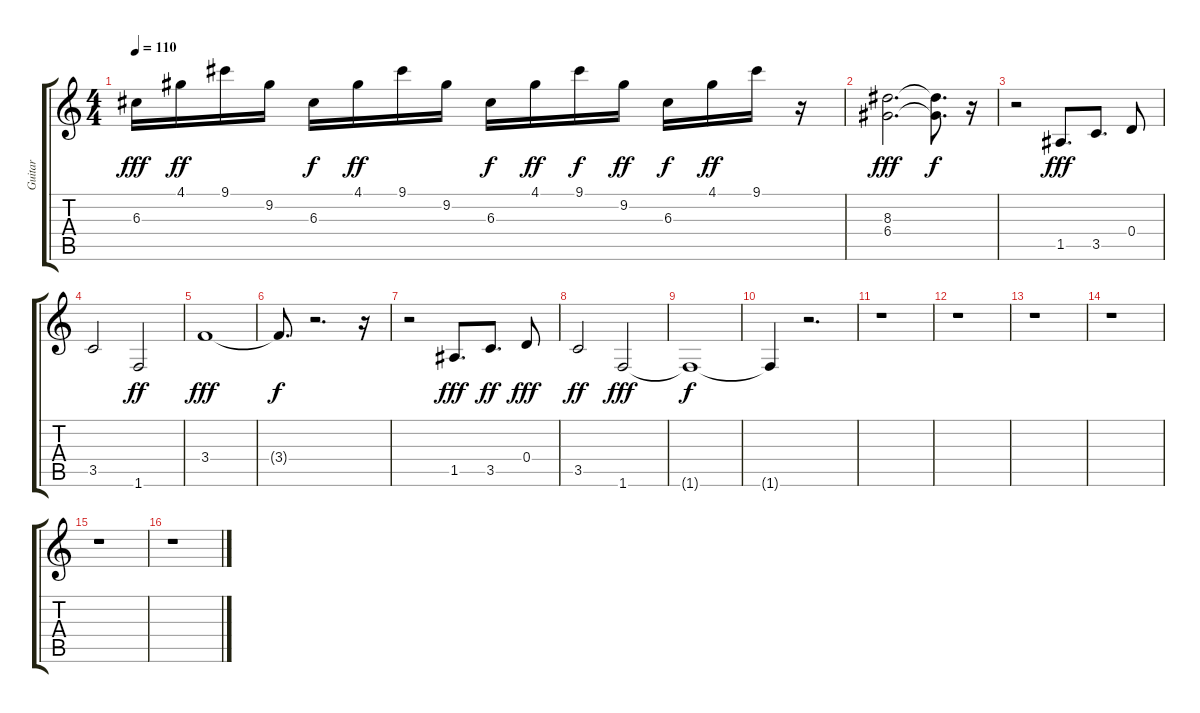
\track ("Guitar" "Guitar") {instrument electricguitarclean}
\staff {score tabs}
\tuning (E4 B3 G3 D3 A2 E2) {hide}
\ts (4 4)
\tempo 110
\clef g2
\ks c
6.3.16{dy fff} 4.1.16{dy ff} 9.1.16 9.2.16 6.3.16{dy f} 4.1.16{dy ff} 9.1.16 9.2.16 6.3.16{dy f} 4.1.16{dy ff} 9.1.16{dy f} 9.2.16{dy ff} 6.3.16{dy f} 4.1.16{dy ff} 9.1.16 r.16 |
(8.3 6.4).2{d dy fff} (8.3{t} 6.4{t}).8{d dy f} r.16 |
r.2 1.5.8{d dy fff} 3.5.8{d} 0.4.8 |
3.5.2 1.6.2{dy ff} |
3.4.1{dy fff} |
3.4{t}.8{d dy f} r.2{d} r.16 |
r.2 1.5.8{d dy fff} 3.5.8{d dy ff} 0.4.8{dy fff} |
3.5.2{dy ff} 1.6.2{dy fff} |
1.6{t}.1{dy f} |
1.6{t}.4 r.2{d} |
r.1 |
r.1 |
r.1 |
r.1 |
r.1 |
r.1
